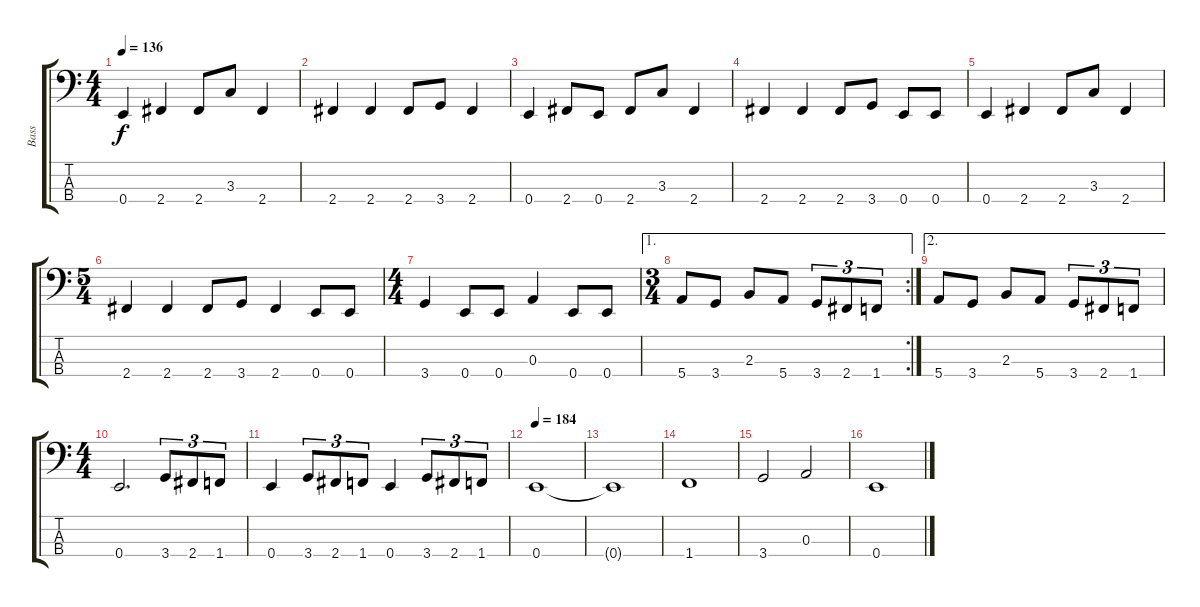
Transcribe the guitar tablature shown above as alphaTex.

\track ("Bass" "Bass") {instrument electricbasspick}
\staff {score tabs}
\tuning (G2 D2 A1 E1) {hide}
\ts (4 4)
\tempo 136
\clef f4
\ks c
0.4.4{dy f} 2.4.4 2.4.8 3.3.8 2.4.4 |
2.4.4 2.4.4 2.4.8 3.4.8 2.4.4 |
0.4.4 2.4.8 0.4.8 2.4.8 3.3.8 2.4.4 |
2.4.4 2.4.4 2.4.8 3.4.8 0.4.8 0.4.8 |
0.4.4 2.4.4 2.4.8 3.3.8 2.4.4 |
\ts (5 4)
2.4.4 2.4.4 2.4.8 3.4.8 2.4.4 0.4.8 0.4.8 |
\ts (4 4)
3.4.4 0.4.8 0.4.8 0.3.4 0.4.8 0.4.8 |
\ae 1
\rc 2
\ts (3 4)
5.4.8 3.4.8 2.3.8 5.4.8 3.4.8{tu (3 2)} 2.4.8{tu (3 2)} 1.4.8{tu (3 2)} |
\ae 2
5.4.8 3.4.8 2.3.8 5.4.8 3.4.8{tu (3 2)} 2.4.8{tu (3 2)} 1.4.8{tu (3 2)} |
\ts (4 4)
0.4.2{d} 3.4.8{tu (3 2)} 2.4.8{tu (3 2)} 1.4.8{tu (3 2)} |
0.4.4 3.4.8{tu (3 2)} 2.4.8{tu (3 2)} 1.4.8{tu (3 2)} 0.4.4 3.4.8{tu (3 2)} 2.4.8{tu (3 2)} 1.4.8{tu (3 2)} |
\tempo 184
0.4.1 |
0.4{t}.1 |
1.4.1 |
3.4.2 0.3.2 |
0.4.1
